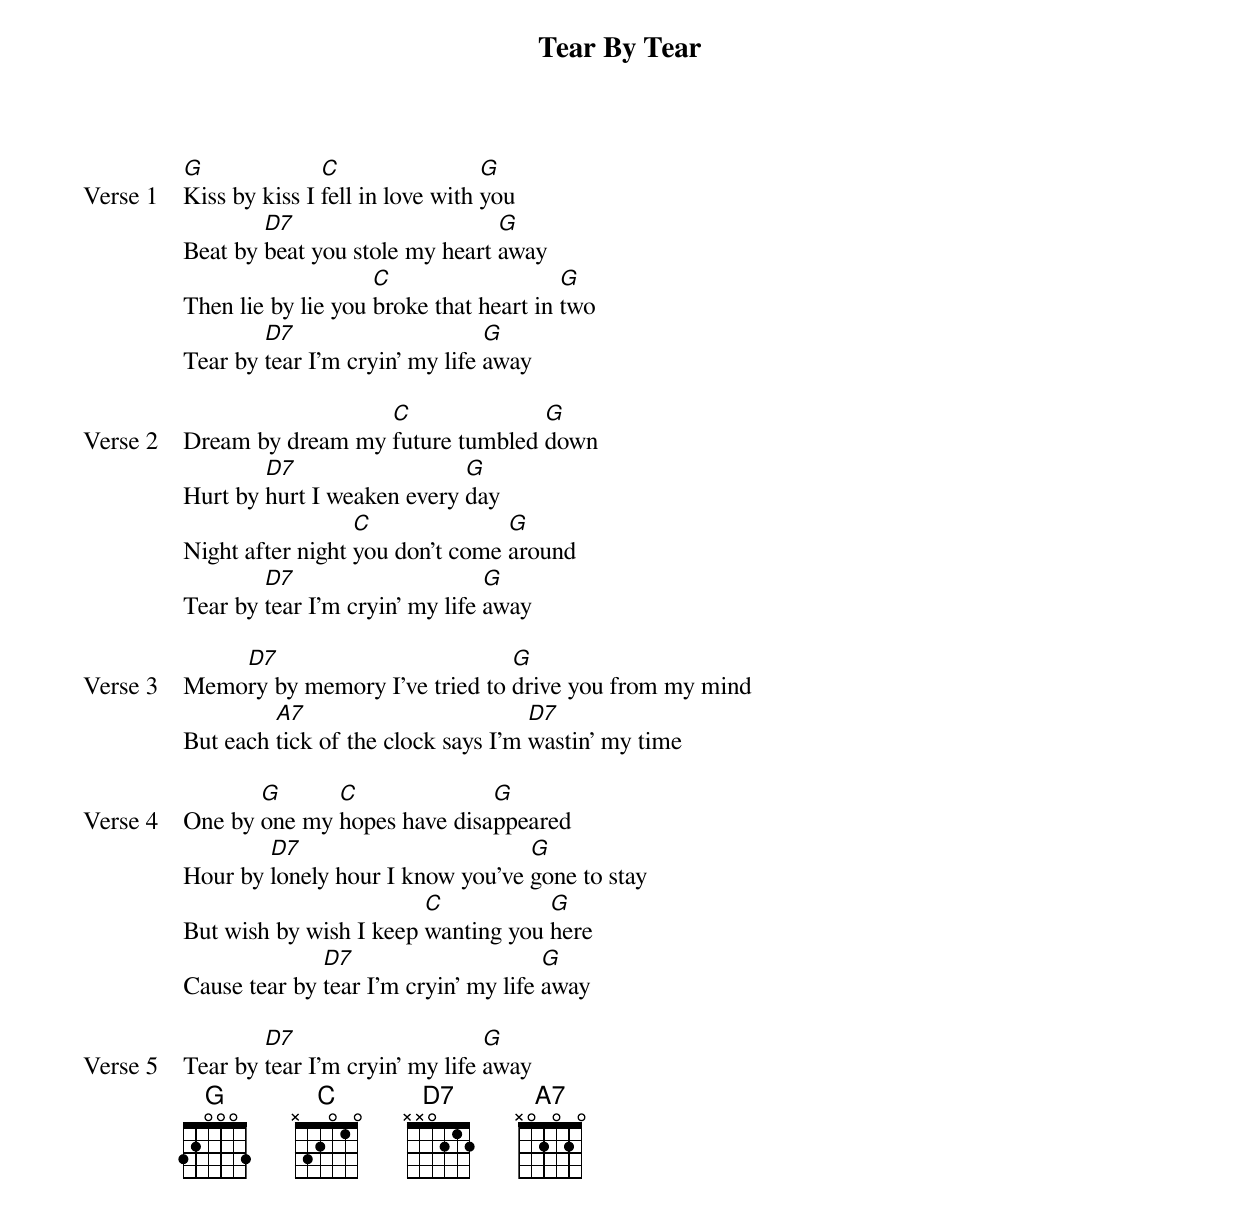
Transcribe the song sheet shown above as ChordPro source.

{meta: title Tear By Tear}
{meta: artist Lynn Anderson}
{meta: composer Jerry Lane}

{start_of_verse: Verse 1}
[G]Kiss by kiss I [C]fell in love with [G]you
Beat by [D7]beat you stole my heart [G]away
Then lie by lie you [C]broke that heart in [G]two
Tear by [D7]tear I'm cryin' my life [G]away
{end_of_verse}

{start_of_verse: Verse 2}
Dream by dream my [C]future tumbled [G]down
Hurt by [D7]hurt I weaken every [G]day
Night after night [C]you don't come [G]around
Tear by [D7]tear I'm cryin' my life [G]away
{end_of_verse}

{start_of_verse: Verse 3}
Memo[D7]ry by memory I've tried to [G]drive you from my mind
But each [A7]tick of the clock says I'm [D7]wastin' my time
{end_of_verse}

{start_of_verse: Verse 4}
One by [G]one my [C]hopes have disa[G]ppeared
Hour by [D7]lonely hour I know you've [G]gone to stay
But wish by wish I keep [C]wanting you [G]here
Cause tear by [D7]tear I'm cryin' my life [G]away
{end_of_verse}

{start_of_verse: Verse 5}
Tear by [D7]tear I'm cryin' my life [G]away
{end_of_verse}
